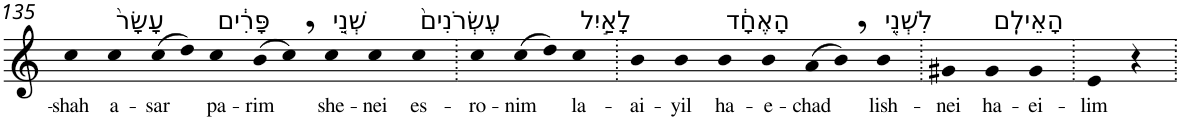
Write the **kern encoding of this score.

**kern	**text
*part1	*part1
*staff1	*staff1
*I"Piano	*
*I'Pno	*
!!LO:PB:g=z
*clefG2	*
*k[]	*
=135	=135
!	!LO:LY:b
4cc	-shah
!LO:TX:a:t=עָשָׂר֙	!
!	!LO:LY:b
4cc	a-
!	!LO:LY:b
(>8cc	-sar
8dd)	.
!LO:TX:a:t=פָּרִ֔ים	!
!	!LO:LY:b
4cc	pa-
!	!LO:LY:b
(>8b	-rim
8cc,)	.
!LO:TX:a:t=שְׁנֵ֤י	!
!	!LO:LY:b
4cc	she-
!	!LO:LY:b
4cc	-nei
!LO:TX:a:t=עֶשְׂרֹנִים֙	!
!	!LO:LY:b
4cc	es-
=136.	=136.
!	!LO:LY:b
4cc	-ro-
!	!LO:LY:b
(>8cc	-nim
8dd)	.
!LO:TX:a:t=לָאַ֣יִל	!
!	!LO:LY:b
4cc	la-
=137.	=137.
!	!LO:LY:b
4b	-ai-
!	!LO:LY:b
4b	-yil
!LO:TX:a:t=הָאֶחָ֔ד	!
!	!LO:LY:b
4b	ha-
!	!LO:LY:b
4b	-e-
!	!LO:LY:b
(>8a	-chad
8b,)	.
!LO:TX:a:t=לִשְׁנֵ֖י	!
!	!LO:LY:b
4b	lish-
=138.	=138.
!	!LO:LY:b
4g#X	-nei
!LO:TX:a:t=הָאֵילִֽם	!
!	!LO:LY:b
4g#	ha-
!	!LO:LY:b
4g#	-ei-
=139.	=139.
!	!LO:LY:b
4e	-lim
4r	.
=.	=.
*-	*-
